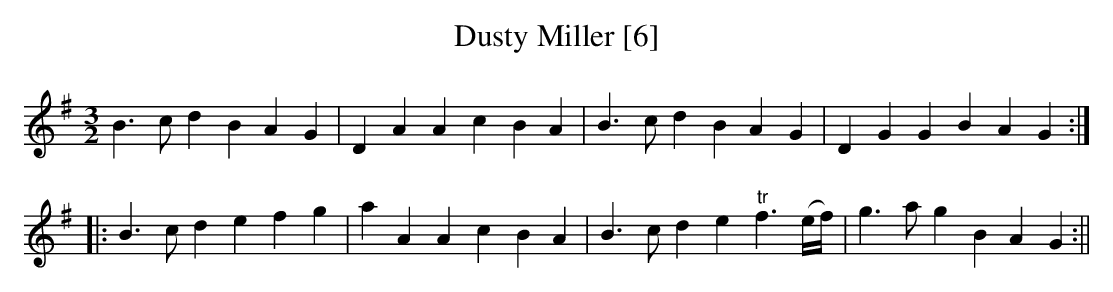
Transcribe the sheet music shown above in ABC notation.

X:1
T:Dusty Miller [6]
M:3/2
L:1/8
K:G
B3c d2 B2 A2G2|D2A2A2c2B2A2|B3cd2B2A2G2|D2G2G2B2A2G2:|
|:B3cd2e2f2g2|a2A2A2c2B2A2|B3cd2e2 "tr"f3 (e/f/)|g3a g2 B2A2G2:||
